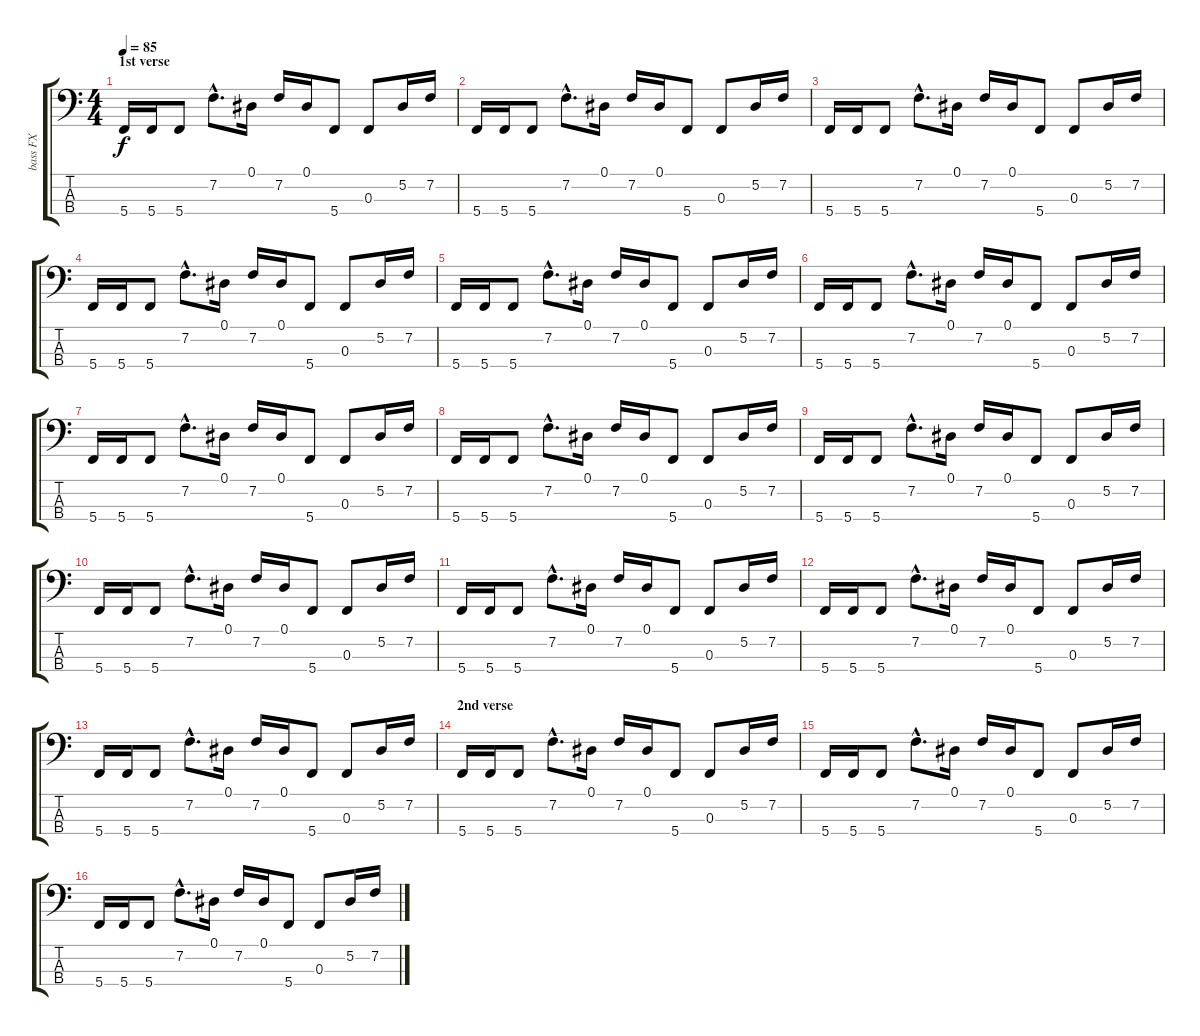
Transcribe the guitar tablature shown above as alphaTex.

\track ("bass FX" "bass FX") {instrument distortionguitar}
\staff {score tabs}
\tuning (Eb2 Bb1 F1 C1) {hide}
\ts (4 4)
\section ("" "1st verse")
\tempo 85
\clef f4
\ks c
5.4.16{dy f} 5.4.16 5.4.8 7.2{hac}.8{d} 0.1.16 7.2.16 0.1.16 5.4.8 0.3.8 5.2.16 7.2.16 |
5.4.16 5.4.16 5.4.8 7.2{hac}.8{d} 0.1.16 7.2.16 0.1.16 5.4.8 0.3.8 5.2.16 7.2.16 |
5.4.16 5.4.16 5.4.8 7.2{hac}.8{d} 0.1.16 7.2.16 0.1.16 5.4.8 0.3.8 5.2.16 7.2.16 |
5.4.16 5.4.16 5.4.8 7.2{hac}.8{d} 0.1.16 7.2.16 0.1.16 5.4.8 0.3.8 5.2.16 7.2.16 |
\section ("" "")
5.4.16 5.4.16 5.4.8 7.2{hac}.8{d} 0.1.16 7.2.16 0.1.16 5.4.8 0.3.8 5.2.16 7.2.16 |
5.4.16 5.4.16 5.4.8 7.2{hac}.8{d} 0.1.16 7.2.16 0.1.16 5.4.8 0.3.8 5.2.16 7.2.16 |
5.4.16 5.4.16 5.4.8 7.2{hac}.8{d} 0.1.16 7.2.16 0.1.16 5.4.8 0.3.8 5.2.16 7.2.16 |
5.4.16 5.4.16 5.4.8 7.2{hac}.8{d} 0.1.16 7.2.16 0.1.16 5.4.8 0.3.8 5.2.16 7.2.16 |
\section ("" "")
5.4.16 5.4.16 5.4.8 7.2{hac}.8{d} 0.1.16 7.2.16 0.1.16 5.4.8 0.3.8 5.2.16 7.2.16 |
5.4.16 5.4.16 5.4.8 7.2{hac}.8{d} 0.1.16 7.2.16 0.1.16 5.4.8 0.3.8 5.2.16 7.2.16 |
5.4.16 5.4.16 5.4.8 7.2{hac}.8{d} 0.1.16 7.2.16 0.1.16 5.4.8 0.3.8 5.2.16 7.2.16 |
5.4.16 5.4.16 5.4.8 7.2{hac}.8{d} 0.1.16 7.2.16 0.1.16 5.4.8 0.3.8 5.2.16 7.2.16 |
5.4.16 5.4.16 5.4.8 7.2{hac}.8{d} 0.1.16 7.2.16 0.1.16 5.4.8 0.3.8 5.2.16 7.2.16 |
\section ("" "2nd verse")
5.4.16 5.4.16 5.4.8 7.2{hac}.8{d} 0.1.16 7.2.16 0.1.16 5.4.8 0.3.8 5.2.16 7.2.16 |
5.4.16 5.4.16 5.4.8 7.2{hac}.8{d} 0.1.16 7.2.16 0.1.16 5.4.8 0.3.8 5.2.16 7.2.16 |
5.4.16 5.4.16 5.4.8 7.2{hac}.8{d} 0.1.16 7.2.16 0.1.16 5.4.8 0.3.8 5.2.16 7.2.16
